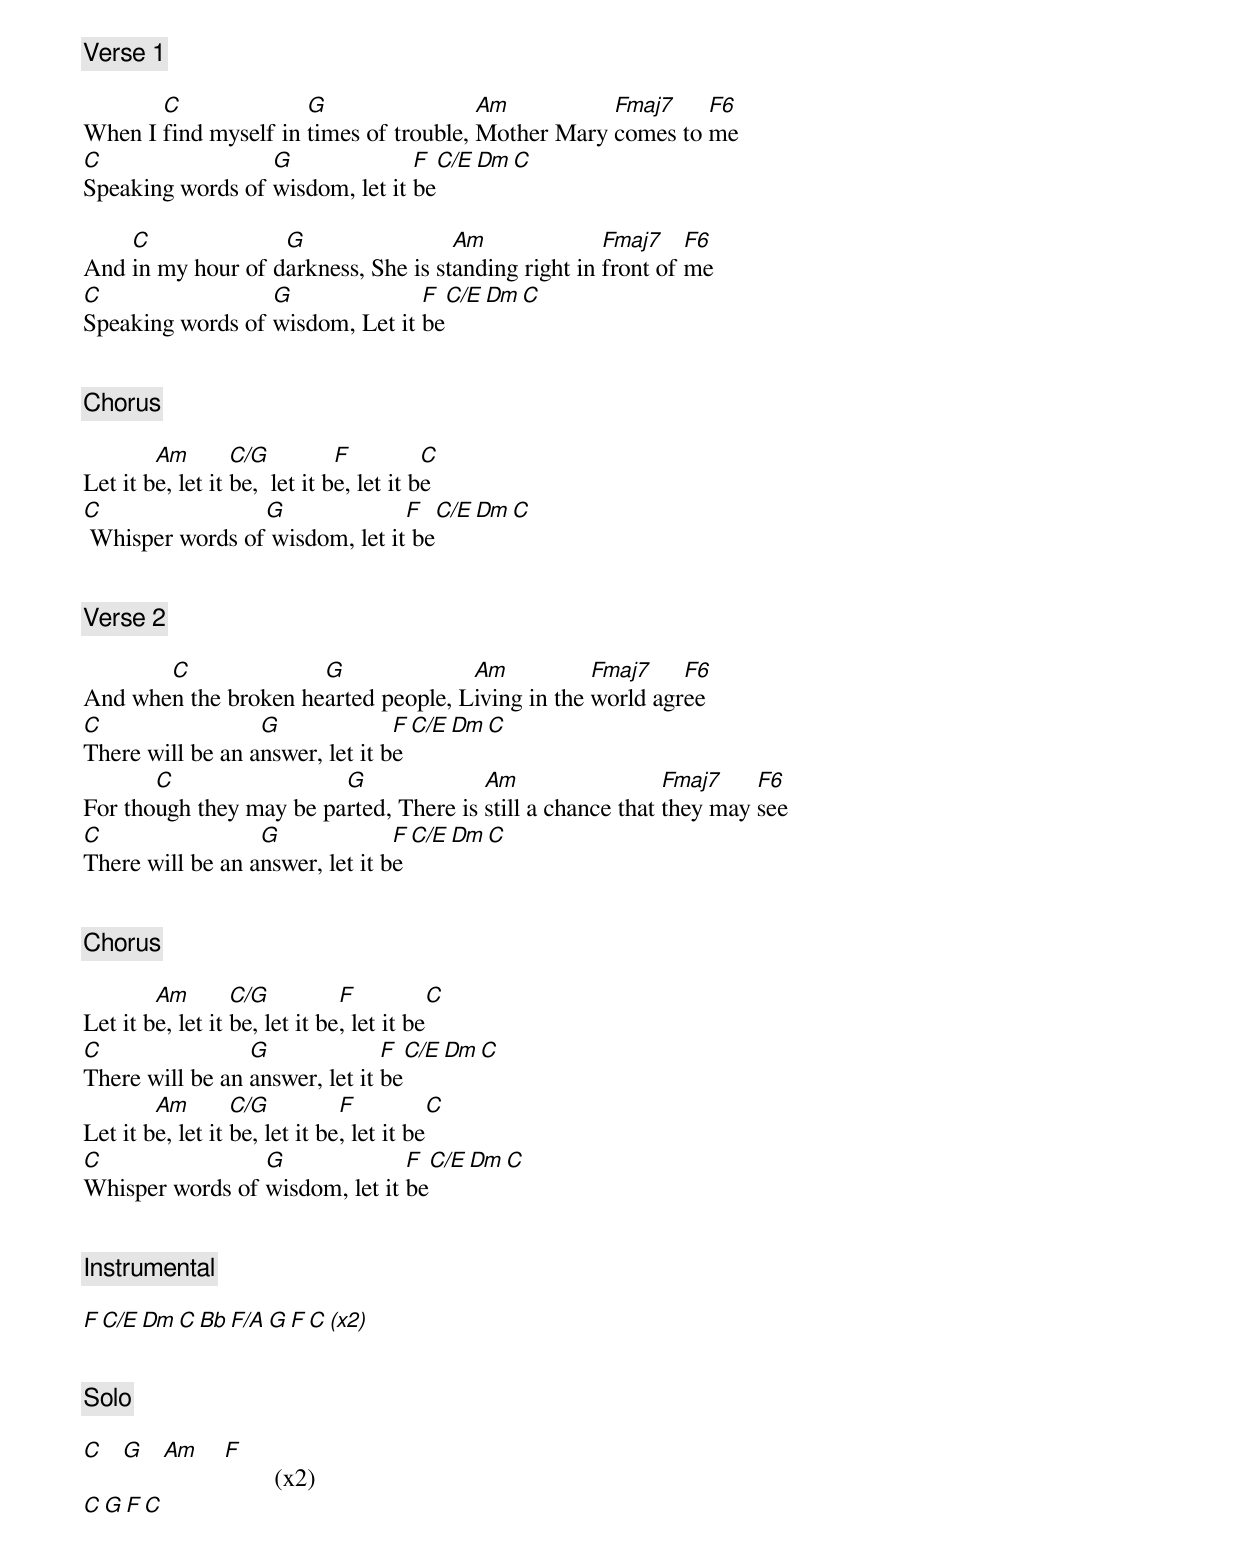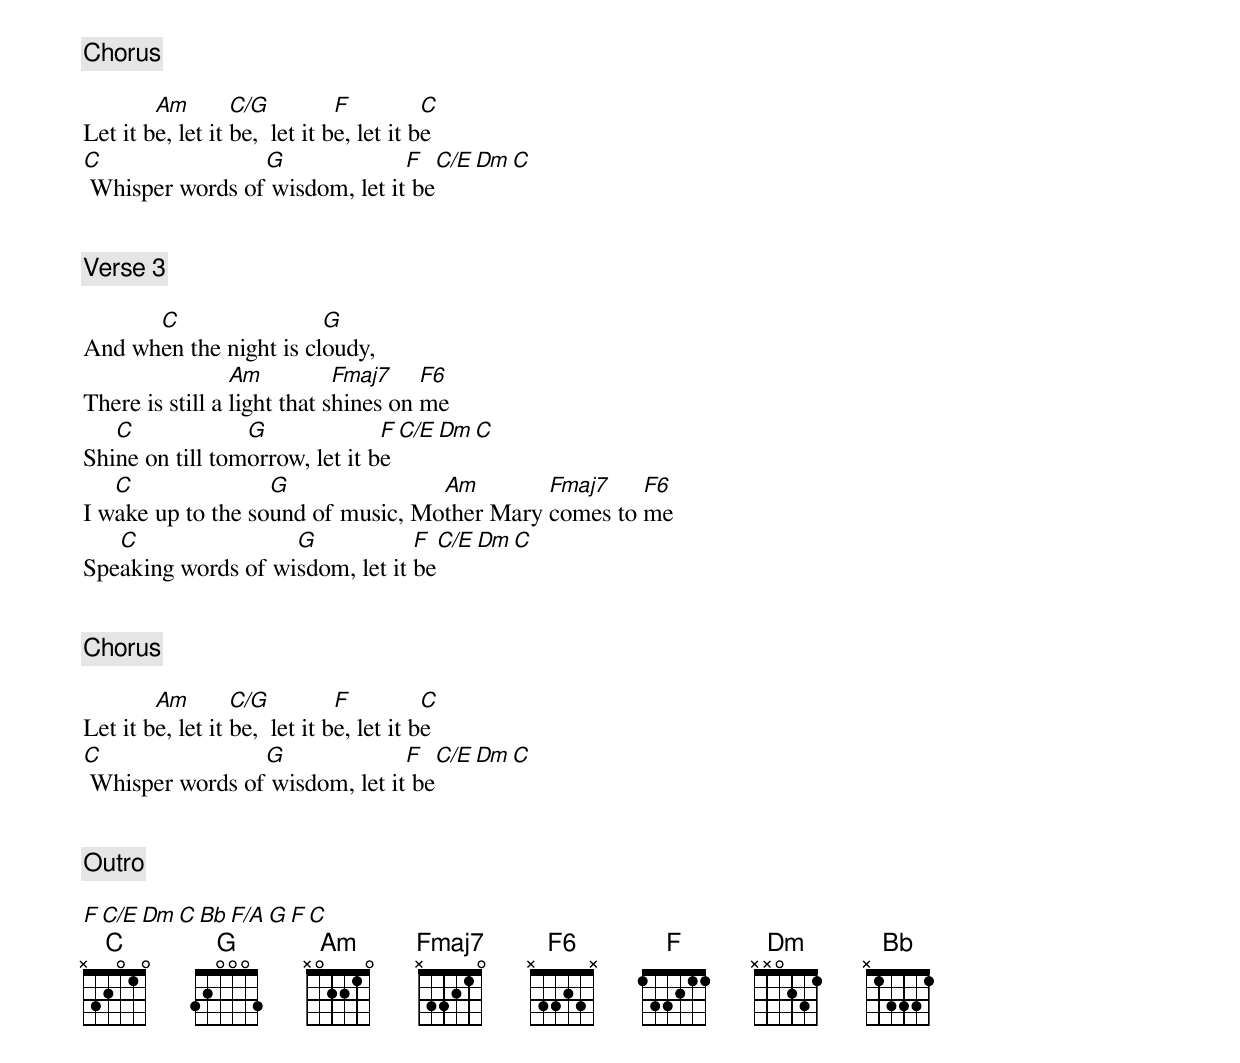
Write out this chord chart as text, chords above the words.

[Verse 1]

       C              G                 Am          Fmaj7    F6
When I find myself in times of trouble, Mother Mary comes to me
C                 G              F  C/E Dm C
Speaking words of wisdom, let it be

    C              G                 Am              Fmaj7    F6
And in my hour of darkness, She is standing right in front of me
C                 G              F  C/E Dm C
Speaking words of wisdom, Let it be


[Chorus]

        Am        C/G          F          C
Let it be, let it be,  let it be, let it be
C                G              F  C/E Dm C
 Whisper words of wisdom, let it be


[Verse 2]

       C              G              Am           Fmaj7    F6
And when the broken hearted people, Living in the world agree
C                 G              F  C/E Dm C
There will be an answer, let it be
       C                 G              Am                  Fmaj7    F6
For though they may be parted, There is still a chance that they may see
C                 G              F  C/E Dm C
There will be an answer, let it be


[Chorus]

        Am        C/G          F          C
Let it be, let it be, let it be, let it be
C                G              F  C/E Dm C
There will be an answer, let it be
        Am        C/G          F          C
Let it be, let it be, let it be, let it be
C                G              F  C/E Dm C
Whisper words of wisdom, let it be


[Instrumental]

F  C/E   Dm   C   Bb  F/A  G   F   C    (x2)


[Solo]

C  G  Am  F
                  (x2)
C  G  F   C


[Chorus]

        Am        C/G          F          C
Let it be, let it be,  let it be, let it be
C                G              F  C/E Dm C
 Whisper words of wisdom, let it be


[Verse 3]

      C                 G
And when the night is cloudy,
                 Am          Fmaj7    F6
There is still a light that shines on me
   C             G              F  C/E Dm C
Shine on till tomorrow, let it be
   C               G               Am        Fmaj7    F6
I wake up to the sound of music, Mother Mary comes to me
   C                G            F  C/E Dm C
Speaking words of wisdom, let it be


[Chorus]

        Am        C/G          F          C
Let it be, let it be,  let it be, let it be
C                G              F  C/E Dm C
 Whisper words of wisdom, let it be


[Outro]

F  C/E   Dm   C   Bb  F/A  G   F   C
